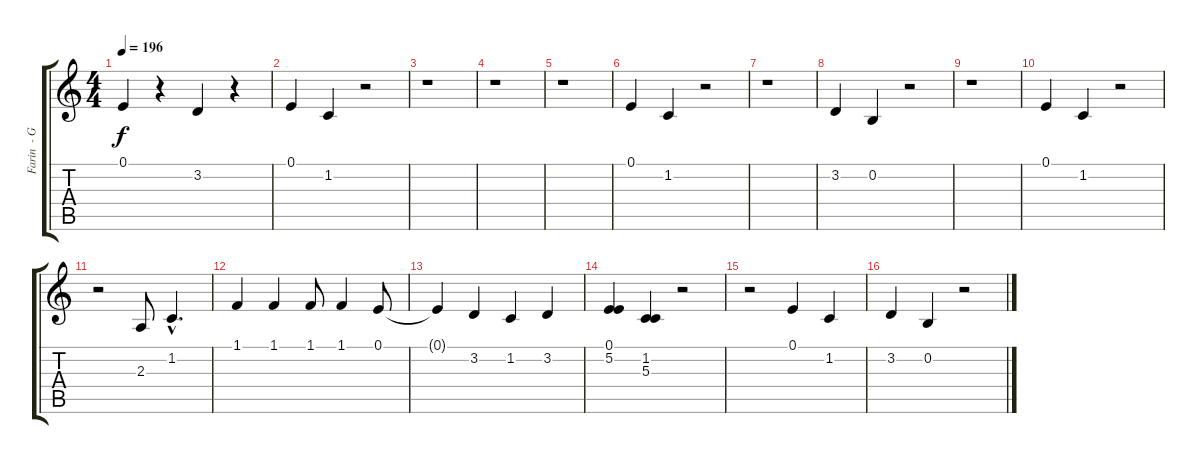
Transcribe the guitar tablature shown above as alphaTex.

\track ("Farin  - Gesang" "Farin  - G") {instrument tenorsax}
\staff {score tabs}
\tuning (E4 B3 G3 D3 A2 E2) {hide}
\ts (4 4)
\tempo 196
\clef g2
\ks c
0.1.4{dy f} r.4 3.2.4 r.4 |
0.1.4 1.2.4 r.2 |
r.1 |
r.1 |
r.1 |
0.1.4 1.2.4 r.2 |
r.1 |
3.2.4 0.2.4 r.2 |
r.1 |
0.1.4 1.2.4 r.2 |
r.2 2.3.8 1.2{hac}.4{d} |
1.1.4 1.1.4 1.1.8 1.1.4 0.1.8 |
0.1{t}.4 3.2.4 1.2.4 3.2.4 |
(0.1 5.2).4 (1.2 5.3).4 r.2 |
r.2 0.1.4 1.2.4 |
3.2.4 0.2.4 r.2
